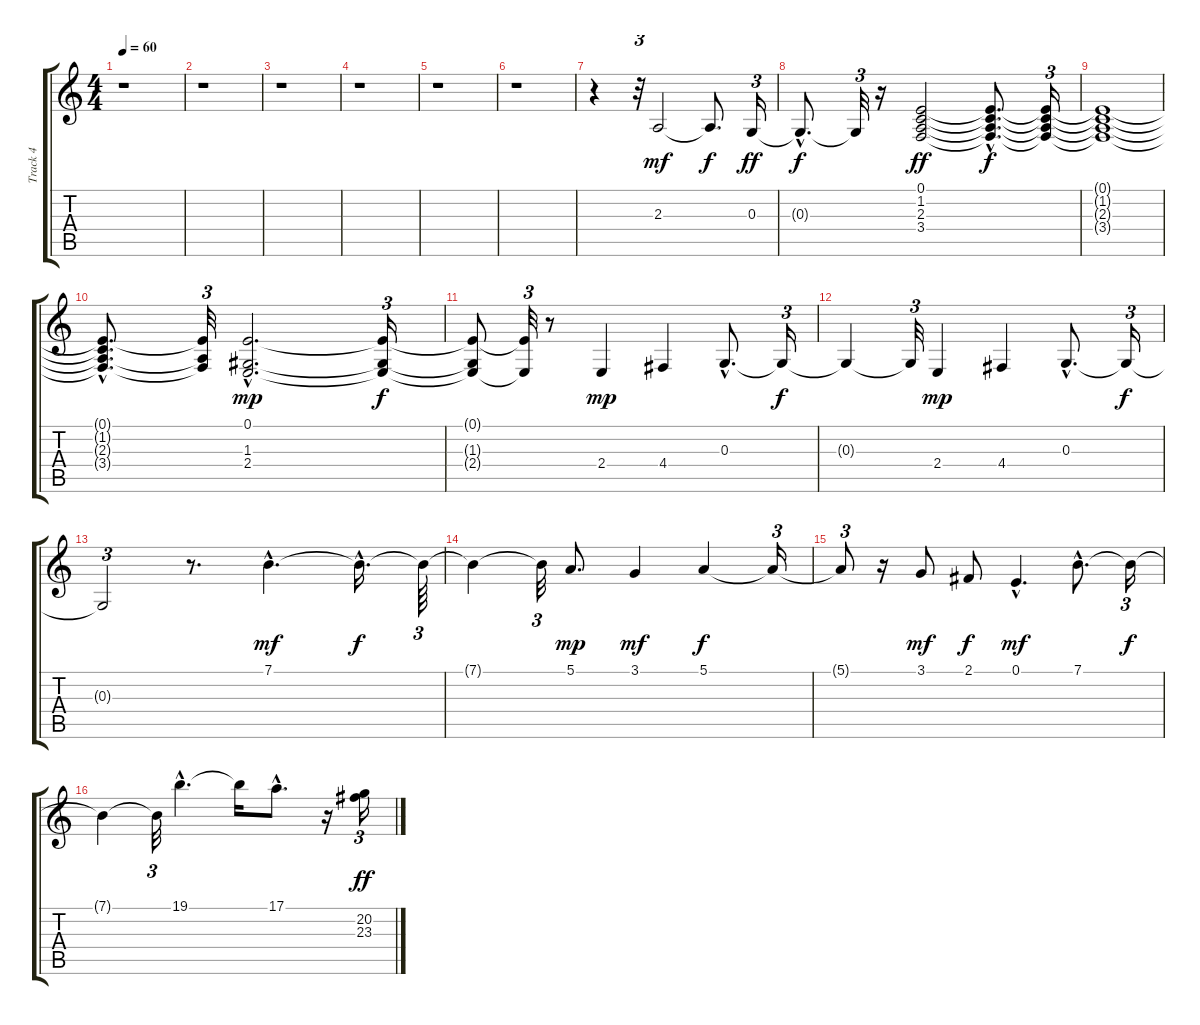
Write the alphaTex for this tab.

\track ("Track 4" "Track 4") {instrument stringensemble2}
\staff {score tabs}
\tuning (E4 B3 G3 D3 A2 E2) {hide}
\ts (4 4)
\tempo 60
\clef g2
\ks c
r.1{dy f} |
r.1 |
r.1 |
r.1 |
r.1 |
r.1 |
r.4 r.32{tu (3 2)} 2.3.2{dy mf} 2.3{t}.8{d dy f} 0.3.16{tu (3 2) dy ff} |
0.3{hac t}.8{d dy f} 0.3{t}.32{tu (3 2)} r.16 (0.1 1.2 2.3 3.4).2{dy ff} (0.1{hac t} 1.2{hac t} 2.3{hac t} 3.4{hac t}).8{d dy f} (0.1{t} 1.2{t} 2.3{t} 3.4{t}).16{tu (3 2)} |
(0.1{t} 1.2{t} 2.3{t} 3.4{t}).1 |
(0.1{hac t} 1.2{t} 2.3{hac t} 3.4{hac t}).8{d} (0.1{t} 2.3{t} 3.4{t}).32{tu (3 2)} (0.1{hac} 1.3{hac} 2.4{hac}).2{d dy mp} (0.1{t} 1.3{t} 2.4{t}).16{tu (3 2) dy f} |
(0.1{t} 1.3{t} 2.4{t}).8 (0.1{t} 2.4{t}).32{tu (3 2)} r.8 2.4.4{dy mp} 4.4.4 0.3{hac}.8{d} 0.3{t}.16{tu (3 2) dy f} |
0.3{t}.4 0.3{t}.32{tu (3 2)} 2.4.4{dy mp} 4.4.4 0.3{hac}.8{d} 0.3{t}.16{tu (3 2) dy f} |
0.3{t}.2{tu (3 2)} r.8{d} 7.1{hac}.4{d dy mf} 7.1{hac t}.16{d dy f} 7.1{t}.64{tu (3 2)} |
7.1{t}.4 7.1{t}.32{tu (3 2)} 5.1.8{d dy mp} 3.1.4{dy mf} 5.1.4{dy f} 5.1{t}.16{tu (3 2)} |
5.1{t}.8{tu (3 2)} r.16 3.1.8{dy mf} 2.1.8{dy f} 0.1{hac}.4{d dy mf} 7.1{hac}.8{d} 7.1{t}.16{tu (3 2) dy f} |
7.1{t}.4 7.1{t}.32{tu (3 2)} 19.1{hac}.4{d} 19.1{t}.16 17.1{hac}.8{d} r.16 (20.2 23.3).16{tu (3 2) dy ff}
